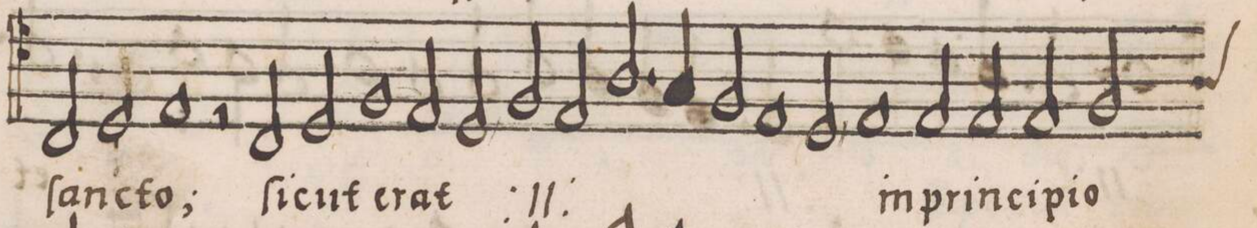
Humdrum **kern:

**kern	**text	**text
*I"ALTVS	*	*
*clefC4	*	*
*k[]	*	*
*met(C|)	*	*
*M2/1	*	*
2C/	ſan-	.
=121-	=121-	=121-
1D	.	.
1E	-cto;	.
=122-	=122-	=122-
2r	.	.
2C/	ſic-	.
2D/	-ut	.
1F/	e-	.
=123-	=123-	=123-
2E/	.	.
*	*ij	*
2D,</	-rat	.
2F/	ſi-	.
=124-	=124-	=124-
2E/	-cut	.
2.A/	e-	.
4G/	.	.
2F/	.	.
=125-	=125-	=125-
1E	.	.
2D,</	-rat	.
*	*Xij	*
1E/	in	.
=126-	=126-	=126-
2E/	prin-	.
2E/	-ci-	.
2E/	-pi-	.
=127-	=127-	=127-
*custos:A	*	*
2F/	-o	.
*-	*-	*-
